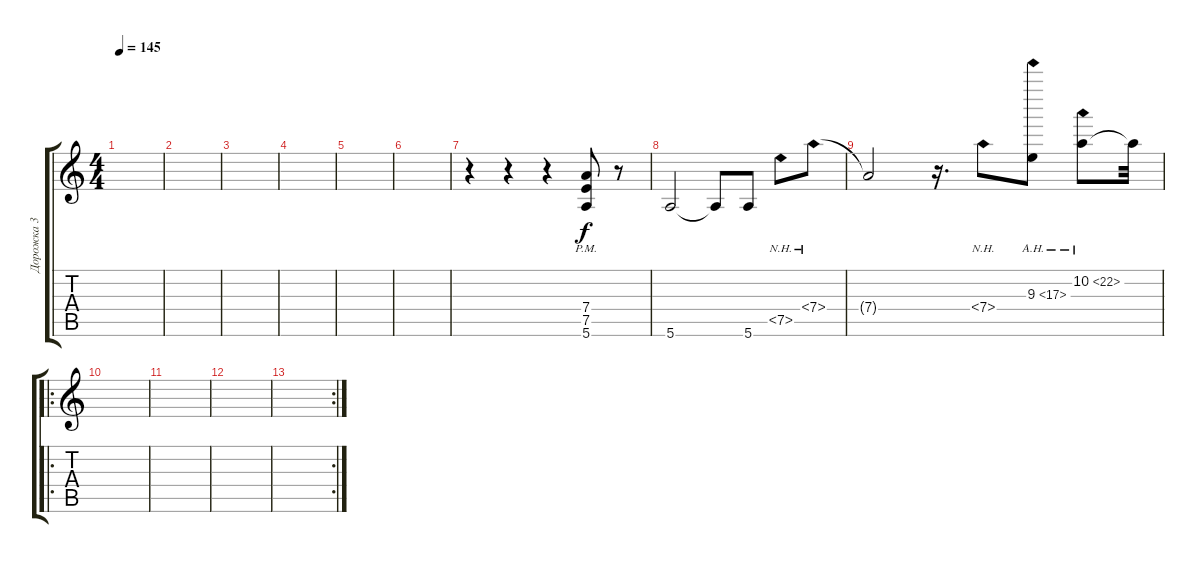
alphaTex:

\track ("Дорожка 3" "Дорожка 3") {instrument overdrivenguitar}
\staff {score tabs}
\tuning (E4 B3 G3 D3 A2 E2) {hide}
\ts (4 4)
\tempo 145
\clef g2
\ks c
|
|
|
|
|
|
r.4 r.4 r.4 (7.4{pm} 7.5{pm} 5.6{pm}).8 r.8 |
5.6.2 5.6{t}.8 5.6.8 7.5{nh}.8 7.4{nh}.8 |
7.4{t}.2 r.16{d} 7.4{nh}.8 9.3{ah 8}.8 10.2{ah 12}.8 10.2{t}.32 |
\ro
|
|
|
\rc 2
